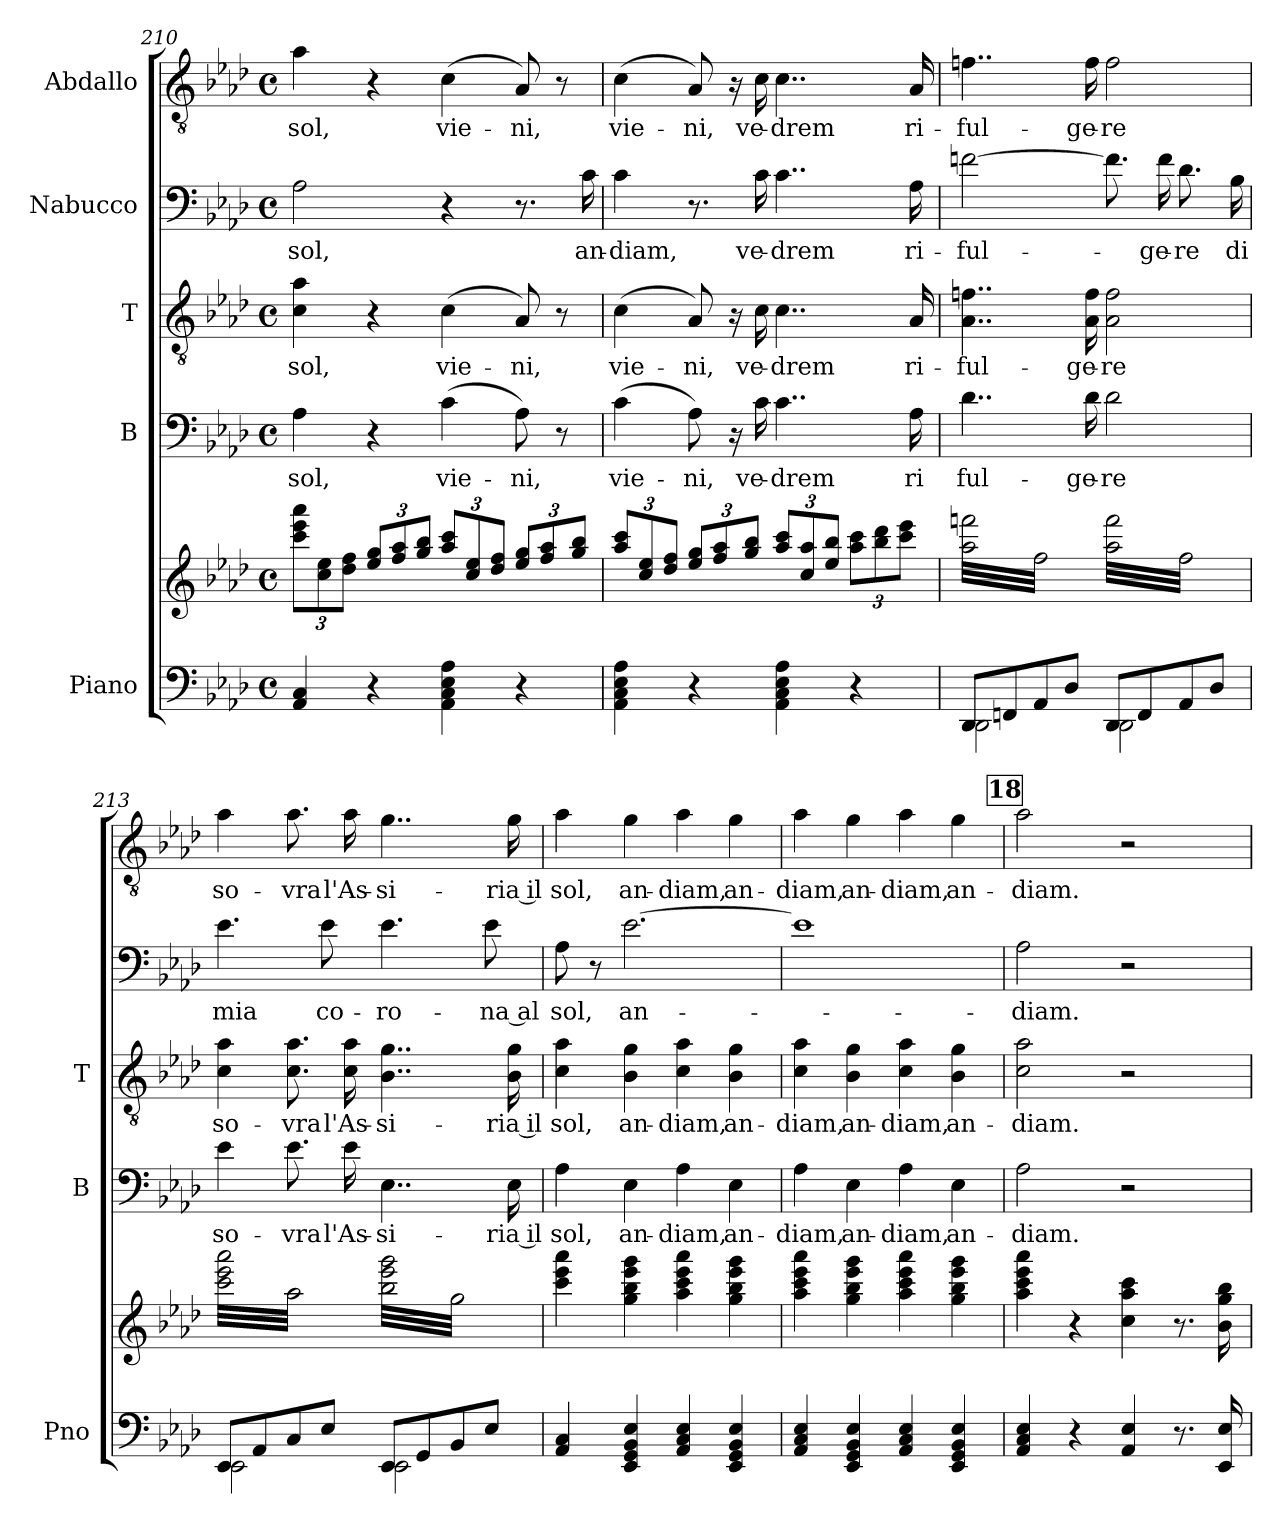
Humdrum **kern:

**kern	**kern	**kern	**text	**kern	**text	**kern	**text	**kern	**text
*part5	*part5	*part4	*part4	*part3	*part3	*part2	*part2	*part1	*part1
*staff6	*staff5	*staff4	*staff4	*staff3	*staff3	*staff2	*staff2	*staff1	*staff1
*I"Piano	*	*I"B	*	*I"T	*	*I"Nabucco	*	*I"Abdallo	*
*I'Pno	*	*I'B	*	*I'T	*	*	*	*	*
*clefF4	*clefG2	*clefF4	*	*clefGv2	*	*clefF4	*	*clefGv2	*
*k[b-e-a-d-]	*k[b-e-a-d-]	*k[b-e-a-d-]	*	*k[b-e-a-d-]	*	*k[b-e-a-d-]	*	*k[b-e-a-d-]	*
*M4/4	*M4/4	*M4/4	*	*M4/4	*	*M4/4	*	*M4/4	*
*met(c)	*met(c)	*met(c)	*	*met(c)	*	*met(c)	*	*met(c)	*
*	*Xbrackettup	*	*	*	*	*	*	*	*
=210	=210	=210	=210	=210	=210	=210	=210	=210	=210
!	!	!	!LO:LY:b	!	!LO:LY:b	!	!LO:LY:b	!	!LO:LY:b
4AA-/ 4C/	12ccc\ 12eee-\ 12aaa-\L	4A-\	sol,	4c\ 4a-!\	sol,	2A-\	sol,	4a-\	sol,
.	12cc\ 12ee-\	.	.	.	.	.	.	.	.
.	12dd-\ 12ff\J	.	.	.	.	.	.	.	.
4r	12ee-/ 12gg/L	4r	.	4r	.	.	.	4r	.
.	12ff/ 12aa-/	.	.	.	.	.	.	.	.
.	12gg/ 12bb-/J	.	.	.	.	.	.	.	.
!	!	!	!LO:LY:b	!	!LO:LY:b	!	!	!	!LO:LY:b
4AA-\ 4C\ 4E-\ 4A-\	12aa-/ 12ccc/L	(4c\	vie-	(4c\	vie-	4r	.	(4c\	vie-
.	12cc/ 12ee-/	.	.	.	.	.	.	.	.
.	12dd-/ 12ff/J	.	.	.	.	.	.	.	.
!	!	!	!LO:LY:b	!	!LO:LY:b	!	!	!	!LO:LY:b
4r	12ee-/ 12gg/L	8A-\)	-ni,	8A-/)	-ni,	8.r	.	8A-/)	-ni,
.	12ff/ 12aa-/	.	.	.	.	.	.	.	.
.	.	8r	.	8r	.	.	.	8r	.
.	12gg/ 12bb-/J	.	.	.	.	.	.	.	.
!	!	!	!	!	!	!	!LO:LY:b	!	!
.	.	.	.	.	.	16c\	an-	.	.
!!LO:LB:g=z
=211	=211	=211	=211	=211	=211	=211	=211	=211	=211
!	!	!	!LO:LY:b	!	!LO:LY:b	!	!LO:LY:b	!	!LO:LY:b
4AA-\ 4C\ 4E-\ 4A-\	12aa-/ 12ccc/L	(4c\	vie-	(4c\	vie-	4c\	-diam,	(4c\	vie-
.	12cc/ 12ee-/	.	.	.	.	.	.	.	.
.	12dd-/ 12ff/J	.	.	.	.	.	.	.	.
!	!	!	!LO:LY:b	!	!LO:LY:b	!	!	!	!LO:LY:b
4r	12ee-/ 12gg/L	8A-\)	-ni,	8A-/)	-ni,	8.r	.	8A-/)	-ni,
.	12ff/ 12aa-/	.	.	.	.	.	.	.	.
.	.	16r	.	16r	.	.	.	16r	.
.	12gg/ 12bb-/J	.	.	.	.	.	.	.	.
!	!	!	!LO:LY:b	!	!LO:LY:b	!	!LO:LY:b	!	!LO:LY:b
.	.	16c\	ve-	16c\	ve-	16c\	ve-	16c\	ve-
!	!	!	!LO:LY:b	!	!LO:LY:b	!	!LO:LY:b	!	!LO:LY:b
4AA-\ 4C\ 4E-\ 4A-\	12aa-/ 12ccc/L	4..c\	-drem	4..c\	-drem	4..c\	-drem	4..c\	-drem
.	12cc/ 12aa-/	.	.	.	.	.	.	.	.
.	12ee-/ 12bb-/J	.	.	.	.	.	.	.	.
4r	12aa-\ 12ccc\L	.	.	.	.	.	.	.	.
.	12bb-\ 12ddd-\	.	.	.	.	.	.	.	.
.	12ccc\ 12eee-\J	.	.	.	.	.	.	.	.
!	!	!	!LO:LY:b	!	!LO:LY:b	!	!LO:LY:b	!	!LO:LY:b
.	.	16A-\	ri	16A-/	ri-	16A-\	ri-	16A-/	ri-
=212	=212	=212	=212	=212	=212	=212	=212	=212	=212
*^	*	*	*	*	*	*	*	*	*
!	!	!	!	!LO:LY:b	!	!LO:LY:b	!	!LO:LY:b	!	!LO:LY:b
*	*	*tremolo	*	*	*	*	*	*	*	*
8DD-/L	2DD-\	32aa-\ 32fffn\LLL	4..d-\	-ful-	4..A-\ 4..fn!\	-ful-	[2fn\	-ful-	4..fn\	-ful-
.	.	32ff\	.	.	.	.	.	.	.	.
.	.	32aa-\ 32fffn\	.	.	.	.	.	.	.	.
.	.	32ff\	.	.	.	.	.	.	.	.
8FFn/	.	32aa-\ 32fffn\	.	.	.	.	.	.	.	.
.	.	32ff\	.	.	.	.	.	.	.	.
.	.	32aa-\ 32fffn\	.	.	.	.	.	.	.	.
.	.	32ff\	.	.	.	.	.	.	.	.
8AA-/	.	32aa-\ 32fffn\	.	.	.	.	.	.	.	.
.	.	32ff\	.	.	.	.	.	.	.	.
.	.	32aa-\ 32fffn\	.	.	.	.	.	.	.	.
.	.	32ff\	.	.	.	.	.	.	.	.
8D-/J	.	32aa-\ 32fffn\	.	.	.	.	.	.	.	.
.	.	32ff\	.	.	.	.	.	.	.	.
!	!	!	!	!LO:LY:b	!	!LO:LY:b	!	!	!	!LO:LY:b
.	.	32aa-\ 32fffn\	16d-\	-ge-	16A-\ 16f!\	-ge-	.	.	16f\	-ge-
.	.	32ff\JJJ	.	.	.	.	.	.	.	.
!	!	!	!	!LO:LY:b	!	!LO:LY:b	!	!	!	!LO:LY:b
8DD-/L	2DD-\	32aa-\ 32fff\LLL	2d-\	-re	2A-\ 2f!\	-re	8.f\]	.	2f\	-re
.	.	32ff\	.	.	.	.	.	.	.	.
.	.	32aa-\ 32fff\	.	.	.	.	.	.	.	.
.	.	32ff\	.	.	.	.	.	.	.	.
8FF/	.	32aa-\ 32fff\	.	.	.	.	.	.	.	.
.	.	32ff\	.	.	.	.	.	.	.	.
!	!	!	!	!	!	!	!	!LO:LY:b	!	!
.	.	32aa-\ 32fff\	.	.	.	.	16f\	-ge-	.	.
.	.	32ff\	.	.	.	.	.	.	.	.
!	!	!	!	!	!	!	!	!LO:LY:b	!	!
8AA-/	.	32aa-\ 32fff\	.	.	.	.	8.d-\	-re	.	.
.	.	32ff\	.	.	.	.	.	.	.	.
.	.	32aa-\ 32fff\	.	.	.	.	.	.	.	.
.	.	32ff\	.	.	.	.	.	.	.	.
8D-/J	.	32aa-\ 32fff\	.	.	.	.	.	.	.	.
.	.	32ff\	.	.	.	.	.	.	.	.
!	!	!	!	!	!	!	!	!LO:LY:b	!	!
.	.	32aa-\ 32fff\	.	.	.	.	16B-\	di	.	.
.	.	32ff\JJJ	.	.	.	.	.	.	.	.
=213	=213	=213	=213	=213	=213	=213	=213	=213	=213	=213
!	!	!	!	!LO:LY:b	!	!LO:LY:b	!	!LO:LY:b	!	!LO:LY:b
8EE-/L	2EE-\	32ccc\ 32eee-\ 32aaa-\LLL	4e-\	so-	4c\ 4a-!\	so-	4.e-\	mia	4a-\	so-
.	.	32aa-\	.	.	.	.	.	.	.	.
.	.	32ccc\ 32eee-\ 32aaa-\	.	.	.	.	.	.	.	.
.	.	32aa-\	.	.	.	.	.	.	.	.
8AA-/	.	32ccc\ 32eee-\ 32aaa-\	.	.	.	.	.	.	.	.
.	.	32aa-\	.	.	.	.	.	.	.	.
.	.	32ccc\ 32eee-\ 32aaa-\	.	.	.	.	.	.	.	.
.	.	32aa-\	.	.	.	.	.	.	.	.
!	!	!	!	!LO:LY:b	!	!LO:LY:b	!	!	!	!LO:LY:b
8C/	.	32ccc\ 32eee-\ 32aaa-\	8.e-\	-vra	8.c\ 8.a-!\	-vra	.	.	8.a-\	-vra
.	.	32aa-\	.	.	.	.	.	.	.	.
.	.	32ccc\ 32eee-\ 32aaa-\	.	.	.	.	.	.	.	.
.	.	32aa-\	.	.	.	.	.	.	.	.
!	!	!	!	!	!	!	!	!LO:LY:b	!	!
8E-/J	.	32ccc\ 32eee-\ 32aaa-\	.	.	.	.	8e-\	co-	.	.
.	.	32aa-\	.	.	.	.	.	.	.	.
!	!	!	!	!LO:LY:b	!	!LO:LY:b	!	!	!	!LO:LY:b
.	.	32ccc\ 32eee-\ 32aaa-\	16e-\	l'As-	16c\ 16a-!\	l'As-	.	.	16a-\	l'As-
.	.	32aa-\JJJ	.	.	.	.	.	.	.	.
!	!	!	!	!LO:LY:b	!	!LO:LY:b	!	!LO:LY:b	!	!LO:LY:b
8EE-/L	2EE-\	32bb-\ 32eee-\ 32ggg\LLL	4..E-\	-si-	4..B-\ 4..g!\	-si-	4.e-\	-ro-	4..g\	-si-
.	.	32gg\	.	.	.	.	.	.	.	.
.	.	32bb-\ 32eee-\ 32ggg\	.	.	.	.	.	.	.	.
.	.	32gg\	.	.	.	.	.	.	.	.
8GG/	.	32bb-\ 32eee-\ 32ggg\	.	.	.	.	.	.	.	.
.	.	32gg\	.	.	.	.	.	.	.	.
.	.	32bb-\ 32eee-\ 32ggg\	.	.	.	.	.	.	.	.
.	.	32gg\	.	.	.	.	.	.	.	.
8BB-/	.	32bb-\ 32eee-\ 32ggg\	.	.	.	.	.	.	.	.
.	.	32gg\	.	.	.	.	.	.	.	.
.	.	32bb-\ 32eee-\ 32ggg\	.	.	.	.	.	.	.	.
.	.	32gg\	.	.	.	.	.	.	.	.
!	!	!	!	!	!	!	!	!LO:LY:b	!	!
8E-/J	.	32bb-\ 32eee-\ 32ggg\	.	.	.	.	8e-\	-na al	.	.
.	.	32gg\	.	.	.	.	.	.	.	.
!	!	!	!	!LO:LY:b	!	!LO:LY:b	!	!	!	!LO:LY:b
.	.	32bb-\ 32eee-\ 32ggg\	16E-\	-ria il	16B-\ 16g!\	-ria il	.	.	16g\	-ria il
.	.	32gg\JJJ	.	.	.	.	.	.	.	.
*	*	*Xtremolo	*	*	*	*	*	*	*	*
*v	*v	*	*	*	*	*	*	*	*	*
!!LO:PB:g=z
=214	=214	=214	=214	=214	=214	=214	=214	=214	=214
!	!	!	!LO:LY:b	!	!LO:LY:b	!	!LO:LY:b	!	!LO:LY:b
4AA-/ 4C/	4ccc\ 4eee-\ 4aaa-\	4A-\	sol,	4c\ 4a-!\	sol,	8A-\	sol,	4a-\	sol,
.	.	.	.	.	.	.	.	.	.
.	.	.	.	.	.	.	.	.	.
.	.	.	.	.	.	.	.	.	.
.	.	.	.	.	.	8r	.	.	.
.	.	.	.	.	.	.	.	.	.
.	.	.	.	.	.	.	.	.	.
.	.	.	.	.	.	.	.	.	.
!	!	!	!LO:LY:b	!	!LO:LY:b	!	!LO:LY:b	!	!LO:LY:b
4EE-/ 4GG/ 4BB-/ 4E-/	4gg\ 4bb-\ 4eee-\ 4ggg\	4E-\	an-	4B-\ 4g!\	an-	[2.e-\	an-	4g\	an-
!	!	!	!LO:LY:b	!	!LO:LY:b	!	!	!	!LO:LY:b
4AA-/ 4C/ 4E-/	4aa-\ 4ccc\ 4eee-\ 4aaa-\	4A-\	-diam,	4c\ 4a-!\	-diam,	.	.	4a-\	-diam,
!	!	!	!LO:LY:b	!	!LO:LY:b	!	!	!	!LO:LY:b
4EE-/ 4GG/ 4BB-/ 4E-/	4gg\ 4bb-\ 4eee-\ 4ggg\	4E-\	an-	4B-\ 4g!\	an-	.	.	4g\	an-
=215	=215	=215	=215	=215	=215	=215	=215	=215	=215
!	!	!	!LO:LY:b	!	!LO:LY:b	!	!	!	!LO:LY:b
4AA-/ 4C/ 4E-/	4aa-\ 4ccc\ 4eee-\ 4aaa-\	4A-\	-diam,	4c\ 4a-!\	-diam,	1e-]	.	4a-\	-diam,
!	!	!	!LO:LY:b	!	!LO:LY:b	!	!	!	!LO:LY:b
4EE-/ 4GG/ 4BB-/ 4E-/	4gg\ 4bb-\ 4eee-\ 4ggg\	4E-\	an-	4B-\ 4g!\	an-	.	.	4g\	an-
!	!	!	!LO:LY:b	!	!LO:LY:b	!	!	!	!LO:LY:b
4AA-/ 4C/ 4E-/	4aa-\ 4ccc\ 4eee-\ 4aaa-\	4A-\	-diam,	4c\ 4a-!\	-diam,	.	.	4a-\	-diam,
!	!	!	!LO:LY:b	!	!LO:LY:b	!	!	!	!LO:LY:b
4EE-/ 4GG/ 4BB-/ 4E-/	4gg\ 4bb-\ 4eee-\ 4ggg\	4E-\	an-	4B-\ 4g!\	an-	.	.	4g\	an-
!!LO:REH:place=s1:a:B:fs=14:t=18
=216	=216	=216	=216	=216	=216	=216	=216	=216	=216
!	!	!	!LO:LY:b	!	!LO:LY:b	!	!LO:LY:b	!	!LO:LY:b
4AA-/ 4C/ 4E-/	4aa-\ 4ccc\ 4eee-\ 4aaa-\	2A-\	-diam.	2c\ 2a-!\	-diam.	2A-\	-diam.	2a-\	-diam.
4r	4r	.	.	.	.	.	.	.	.
4AA-/ 4E-/	4cc\ 4aa-\ 4ccc\	2r	.	2r	.	2r	.	2r	.
8.r	8.r	.	.	.	.	.	.	.	.
16EE-/ 16E-/	16b-\ 16gg\ 16bb-\	.	.	.	.	.	.	.	.
=	=	=	=	=	=	=	=	=	=
*-	*-	*-	*-	*-	*-	*-	*-	*-	*-
